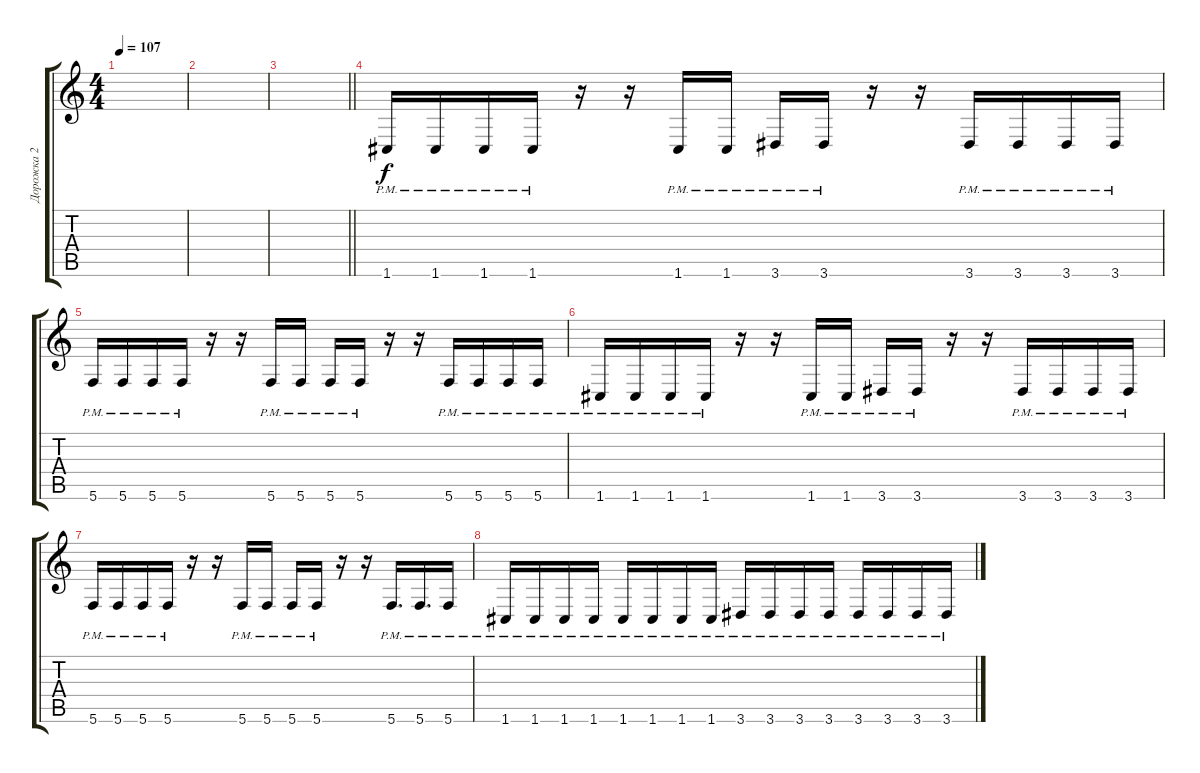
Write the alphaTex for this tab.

\track ("Дорожка 2" "Дорожка 2") {instrument distortionguitar}
\staff {score tabs}
\tuning (D4 A3 F3 C3 G2 C2) {hide}
\ts (4 4)
\tempo 107
\clef g2
\ks c
|
|
\barLineRight lightlight
|
\section ("" "")
1.6{pm}.16 1.6{pm}.16 1.6{pm}.16 1.6{pm}.16 r.16 r.16 1.6{pm}.16 1.6{pm}.16 3.6{pm}.16 3.6{pm}.16 r.16 r.16 3.6{pm}.16 3.6{pm}.16 3.6{pm}.16 3.6{pm}.16 |
5.6{pm}.16 5.6{pm}.16 5.6{pm}.16 5.6{pm}.16 r.16 r.16 5.6{pm}.16 5.6{pm}.16 5.6{pm}.16 5.6{pm}.16 r.16 r.16 5.6{pm}.16 5.6{pm}.16 5.6{pm}.16 5.6{pm}.16 |
1.6{pm}.16 1.6{pm}.16 1.6{pm}.16 1.6{pm}.16 r.16 r.16 1.6{pm}.16 1.6{pm}.16 3.6{pm}.16 3.6{pm}.16 r.16 r.16 3.6{pm}.16 3.6{pm}.16 3.6{pm}.16 3.6{pm}.16 |
5.6{pm}.16 5.6{pm}.16 5.6{pm}.16 5.6{pm}.16 r.16 r.16 5.6{pm}.16 5.6{pm}.16 5.6{pm}.16 5.6{pm}.16 r.16 r.16 5.6{pm}.16{d} 5.6{pm}.16{d} 5.6{pm}.16 |
1.6{pm}.16 1.6{pm}.16 1.6{pm}.16 1.6{pm}.16 1.6{pm}.16 1.6{pm}.16 1.6{pm}.16 1.6{pm}.16 3.6{pm}.16 3.6{pm}.16 3.6{pm}.16 3.6{pm}.16 3.6{pm}.16 3.6{pm}.16 3.6{pm}.16 3.6{pm}.16
